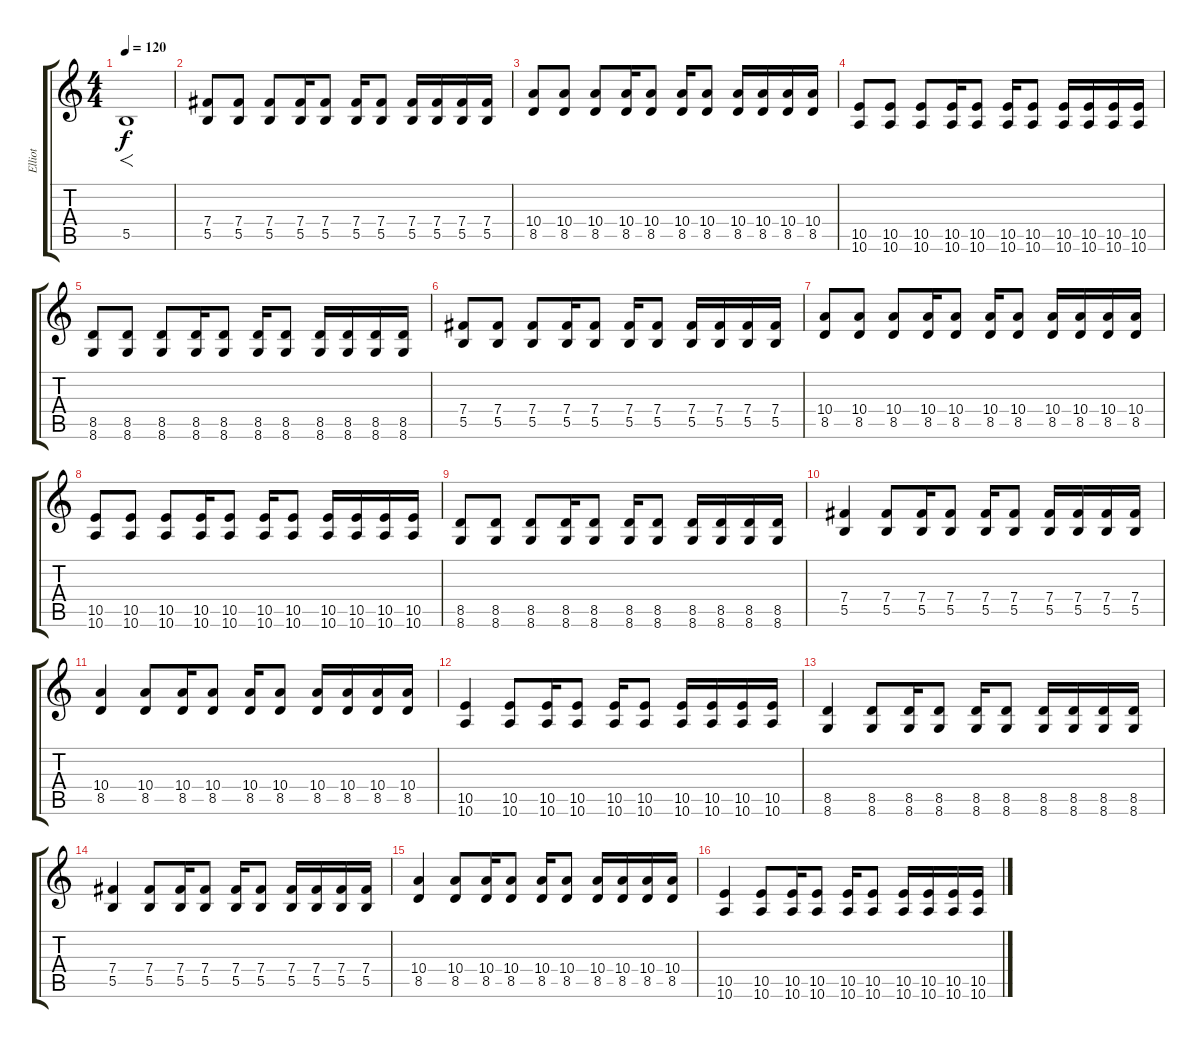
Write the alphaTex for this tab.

\track ("Elliot" "Elliot") {instrument distortionguitar}
\staff {score tabs}
\tuning (Db4 Ab3 E3 B2 Gb2 B1) {hide}
\ts (4 4)
\tempo 120
\clef g2
\ks c
5.5.1{f dy f} |
(7.4 5.5).8 (7.4 5.5).8 (7.4 5.5).8 (7.4 5.5).16 (7.4 5.5).8 (7.4 5.5).16 (7.4 5.5).8 (7.4 5.5).16 (7.4 5.5).16 (7.4 5.5).16 (7.4 5.5).16 |
(10.4 8.5).8 (10.4 8.5).8 (10.4 8.5).8 (10.4 8.5).16 (10.4 8.5).8 (10.4 8.5).16 (10.4 8.5).8 (10.4 8.5).16 (10.4 8.5).16 (10.4 8.5).16 (10.4 8.5).16 |
(10.5 10.6).8 (10.5 10.6).8 (10.5 10.6).8 (10.5 10.6).16 (10.5 10.6).8 (10.5 10.6).16 (10.5 10.6).8 (10.5 10.6).16 (10.5 10.6).16 (10.5 10.6).16 (10.5 10.6).16 |
(8.5 8.6).8 (8.5 8.6).8 (8.5 8.6).8 (8.5 8.6).16 (8.5 8.6).8 (8.5 8.6).16 (8.5 8.6).8 (8.5 8.6).16 (8.5 8.6).16 (8.5 8.6).16 (8.5 8.6).16 |
(7.4 5.5).8 (7.4 5.5).8 (7.4 5.5).8 (7.4 5.5).16 (7.4 5.5).8 (7.4 5.5).16 (7.4 5.5).8 (7.4 5.5).16 (7.4 5.5).16 (7.4 5.5).16 (7.4 5.5).16 |
(10.4 8.5).8 (10.4 8.5).8 (10.4 8.5).8 (10.4 8.5).16 (10.4 8.5).8 (10.4 8.5).16 (10.4 8.5).8 (10.4 8.5).16 (10.4 8.5).16 (10.4 8.5).16 (10.4 8.5).16 |
(10.5 10.6).8 (10.5 10.6).8 (10.5 10.6).8 (10.5 10.6).16 (10.5 10.6).8 (10.5 10.6).16 (10.5 10.6).8 (10.5 10.6).16 (10.5 10.6).16 (10.5 10.6).16 (10.5 10.6).16 |
(8.5 8.6).8 (8.5 8.6).8 (8.5 8.6).8 (8.5 8.6).16 (8.5 8.6).8 (8.5 8.6).16 (8.5 8.6).8 (8.5 8.6).16 (8.5 8.6).16 (8.5 8.6).16 (8.5 8.6).16 |
(7.4 5.5).4 (7.4 5.5).8 (7.4 5.5).16 (7.4 5.5).8 (7.4 5.5).16 (7.4 5.5).8 (7.4 5.5).16 (7.4 5.5).16 (7.4 5.5).16 (7.4 5.5).16 |
(10.4 8.5).4 (10.4 8.5).8 (10.4 8.5).16 (10.4 8.5).8 (10.4 8.5).16 (10.4 8.5).8 (10.4 8.5).16 (10.4 8.5).16 (10.4 8.5).16 (10.4 8.5).16 |
(10.5 10.6).4 (10.5 10.6).8 (10.5 10.6).16 (10.5 10.6).8 (10.5 10.6).16 (10.5 10.6).8 (10.5 10.6).16 (10.5 10.6).16 (10.5 10.6).16 (10.5 10.6).16 |
(8.5 8.6).4 (8.5 8.6).8 (8.5 8.6).16 (8.5 8.6).8 (8.5 8.6).16 (8.5 8.6).8 (8.5 8.6).16 (8.5 8.6).16 (8.5 8.6).16 (8.5 8.6).16 |
(7.4 5.5).4 (7.4 5.5).8 (7.4 5.5).16 (7.4 5.5).8 (7.4 5.5).16 (7.4 5.5).8 (7.4 5.5).16 (7.4 5.5).16 (7.4 5.5).16 (7.4 5.5).16 |
(10.4 8.5).4 (10.4 8.5).8 (10.4 8.5).16 (10.4 8.5).8 (10.4 8.5).16 (10.4 8.5).8 (10.4 8.5).16 (10.4 8.5).16 (10.4 8.5).16 (10.4 8.5).16 |
(10.5 10.6).4 (10.5 10.6).8 (10.5 10.6).16 (10.5 10.6).8 (10.5 10.6).16 (10.5 10.6).8 (10.5 10.6).16 (10.5 10.6).16 (10.5 10.6).16 (10.5 10.6).16
